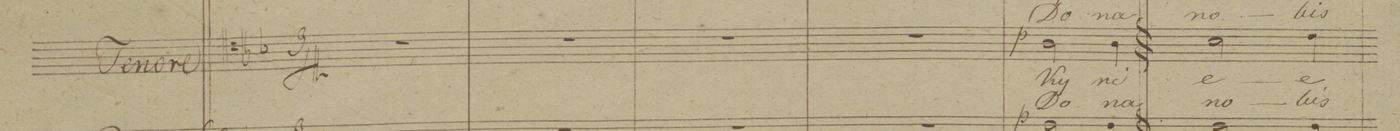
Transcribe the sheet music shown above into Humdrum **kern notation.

**kern	**dynam	**text	**text
*I"Tenore	*	*	*
*clefC4	*	*	*
*k[b-]	*	*	*
*M3/4	*	*	*
2.r	.	.	.
=2	=2	=2	=2
2.r	.	.	.
=3	=3	=3	=3
2.r	.	.	.
=4	=4	=4	=4
2.r	.	.	.
=5	=5	=5	=5
*2\right	*	*	*
2A\	p	Ky-	Do-
*4\right	*	*	*
4A\	.	-ri-	-na
=6	=6	=6	=6
2B-\	.	-e	no-
4c\	.	e	-bis
=7	=7	=7	=7
*-	*-	*-	*-
